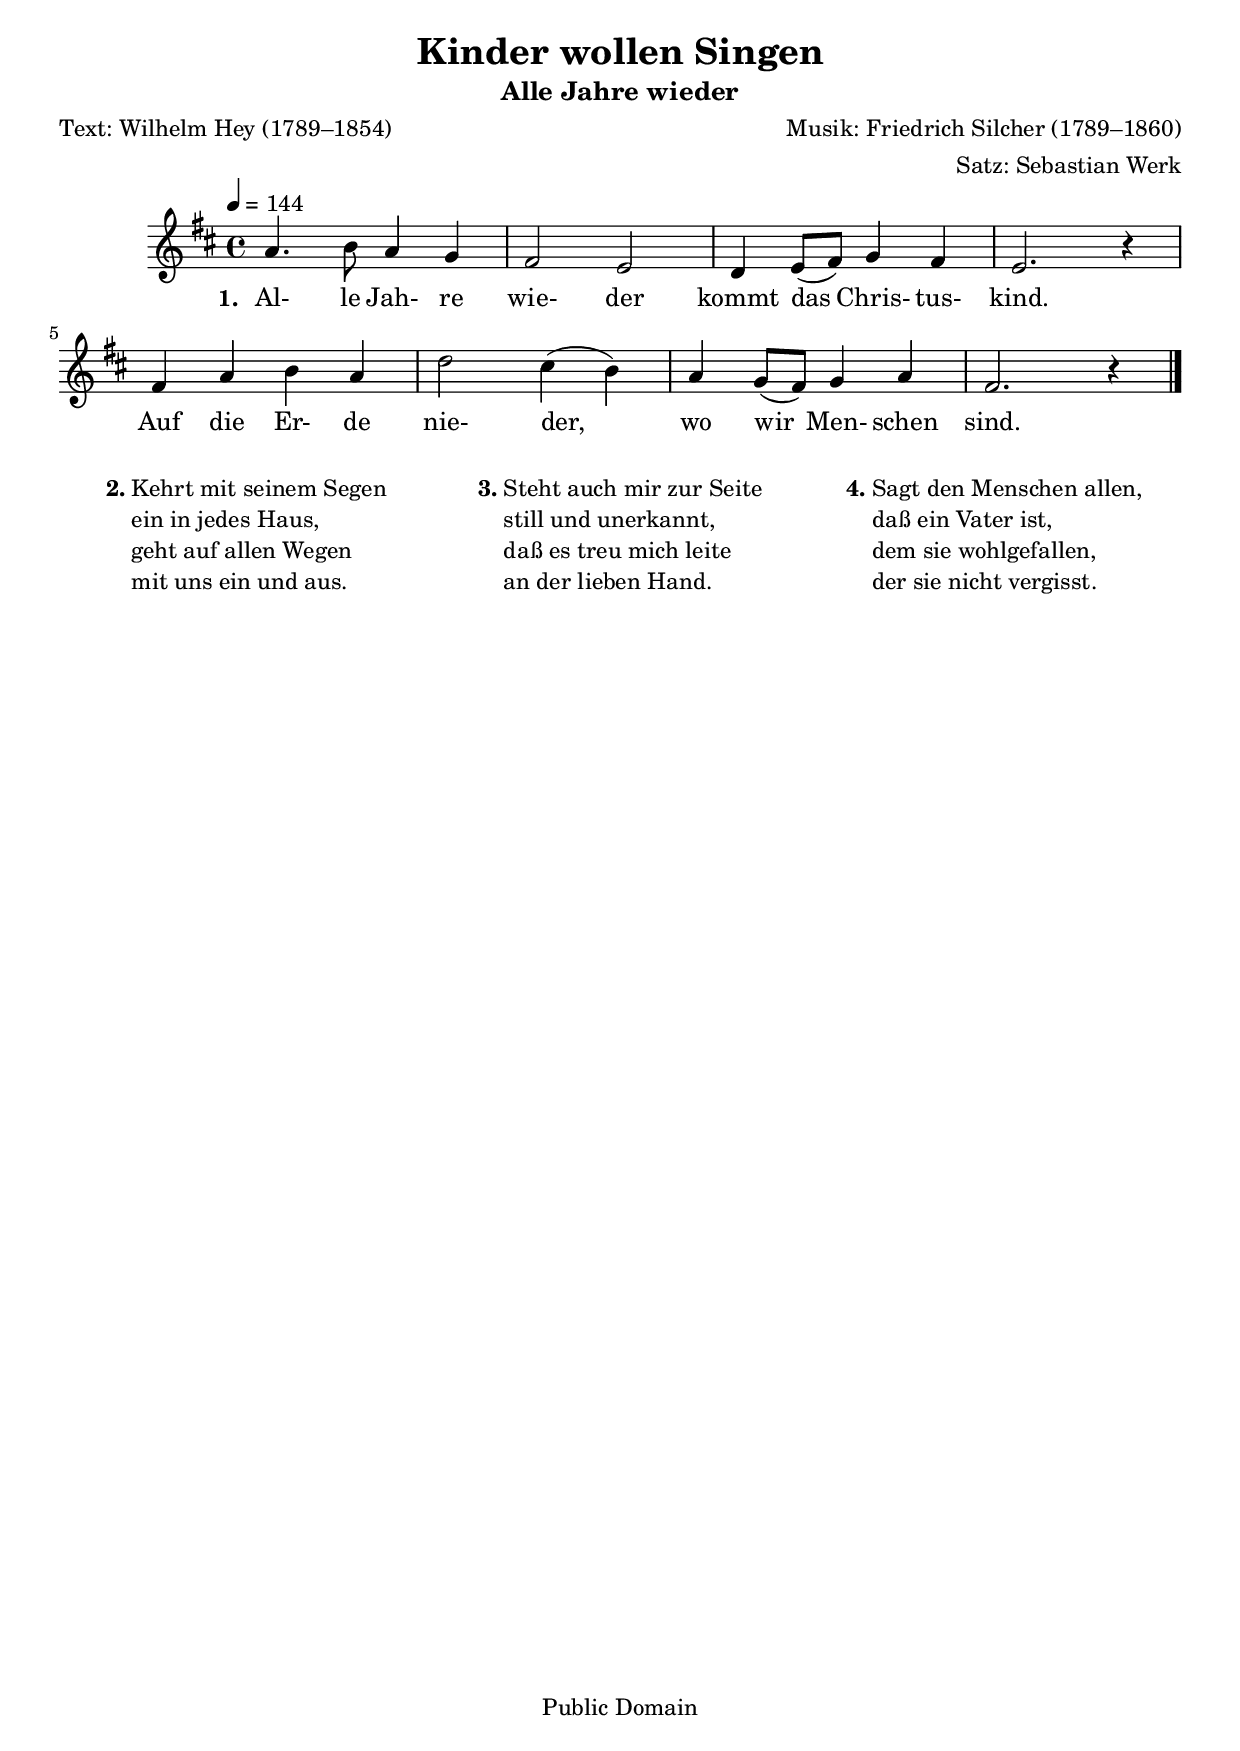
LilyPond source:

\version "2.24.2"

% includes must be placed on root level (and NOT inside a bookpart):
% https://mail.gnu.org/archive/html/lilypond-user/2023-03/msg00176.html

\version "2.24.2"
\include "deutsch.ly"

% Define variables for header values
AJW_Title = "Alle Jahre wieder"
AJW_Poet = "Text: Wilhelm Hey (1789–1854)"
AJW_Composer = "Musik: Friedrich Silcher (1789–1860)"
AJW_Arranger = "Satz: Sebastian Werk"
AJW_Copyright = "Public Domain"

% Other declarations
AJW_XaGlobal = {
  \tempo 4 = 144
  \key d \major
}


AJW_XaTextStropheEins = \lyricmode {
  \set stanza = #"1. "
  Al- le Jah- re wie- der
  kommt das Chris- tus- kind.
  Auf die Er- de nie- der,
  wo wir Men- schen sind.
}

AJW_XaMelodie = \relative c'' {
  a4. h8 a4 g | fis2 e | d4 e8( fis) g4 fis | e2. r4 | fis4 a h a | d2 cis4( h) | a g8( fis) g4 a | fis2. r4 \bar "|."
}

AJW_XaGesang =
\new ChoirStaff {
  <<
    \new Staff {
      \AJW_XaGlobal \key d \major <<
        \new Voice = "melodie" {\AJW_XaMelodie}
        \new Lyrics \lyricsto "melodie" {\AJW_XaTextStropheEins}
      >>
    }
  >>
}

AJW_XaStrophen =
\markup {
  \fill-line {
    \hspace #0.1 \column {
      \line {
        \bold "2." \column {
          "Kehrt mit seinem Segen"
          "ein in jedes Haus,"
          "geht auf allen Wegen"
          "mit uns ein und aus."
        }
      }
    }
    \hspace #0.1 \column {
      \line {
        \bold "3." \column {
          "Steht auch mir zur Seite"
          "still und unerkannt,"
          "daß es treu mich leite"
          "an der lieben Hand."
        }
      }
    }
    \hspace #0.1 \column {
      \line {
        \bold "4." \column {
          "Sagt den Menschen allen,"
          "daß ein Vater ist,"
          "dem sie wohlgefallen,"
          "der sie nicht vergisst."
        }
      }
    }
    \hspace #0.1
  }
}
AJW_Xa = \score {
  <<
    \AJW_XaGesang
  >>
  \layout{}
}


\header{
  title = "Kinder wollen Singen"
}
\bookpart{
  \header {
    subtitle = \AJW_Title
    poet = \AJW_Poet
    composer = \AJW_Composer
    arranger = \AJW_Arranger
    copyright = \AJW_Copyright
  }
  \score{\AJW_Xa} \AJW_XaStrophen
}